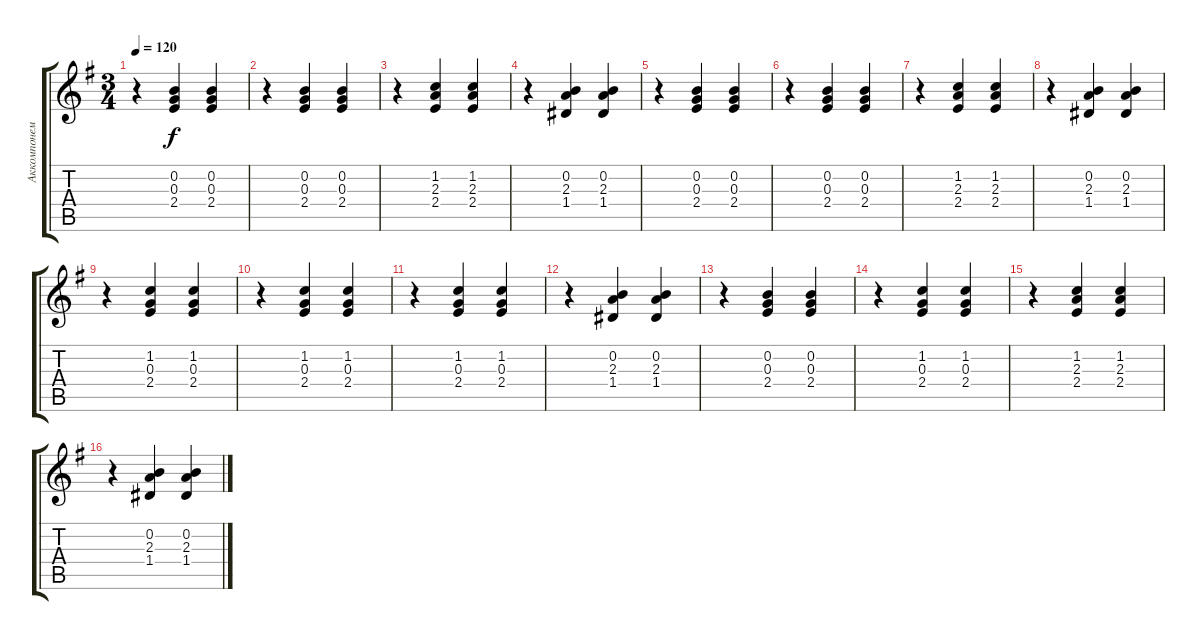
\track ("Аккомпонемент" "Аккомпонем") {instrument acousticguitarsteel}
\staff {score tabs}
\tuning (E4 B3 G3 D3 A2 E2) {hide}
\ts (3 4)
\tempo 120
\clef g2
\ks g
r.4{dy f} (0.2 0.3 2.4).4 (0.2 0.3 2.4).4 |
r.4 (0.2 0.3 2.4).4 (0.2 0.3 2.4).4 |
r.4 (1.2 2.3 2.4).4 (1.2 2.3 2.4).4 |
r.4 (0.2 2.3 1.4).4 (0.2 2.3 1.4).4 |
r.4 (0.2 0.3 2.4).4 (0.2 0.3 2.4).4 |
r.4 (0.2 0.3 2.4).4 (0.2 0.3 2.4).4 |
r.4 (1.2 2.3 2.4).4 (1.2 2.3 2.4).4 |
r.4 (0.2 2.3 1.4).4 (0.2 2.3 1.4).4 |
r.4 (1.2 0.3 2.4).4 (1.2 0.3 2.4).4 |
r.4 (1.2 0.3 2.4).4 (1.2 0.3 2.4).4 |
r.4 (1.2 0.3 2.4).4 (1.2 0.3 2.4).4 |
r.4 (0.2 2.3 1.4).4 (0.2 2.3 1.4).4 |
r.4 (0.2 0.3 2.4).4 (0.2 0.3 2.4).4 |
r.4 (1.2 0.3 2.4).4 (1.2 0.3 2.4).4 |
r.4 (1.2 2.3 2.4).4 (1.2 2.3 2.4).4 |
r.4 (0.2 2.3 1.4).4 (0.2 2.3 1.4).4
